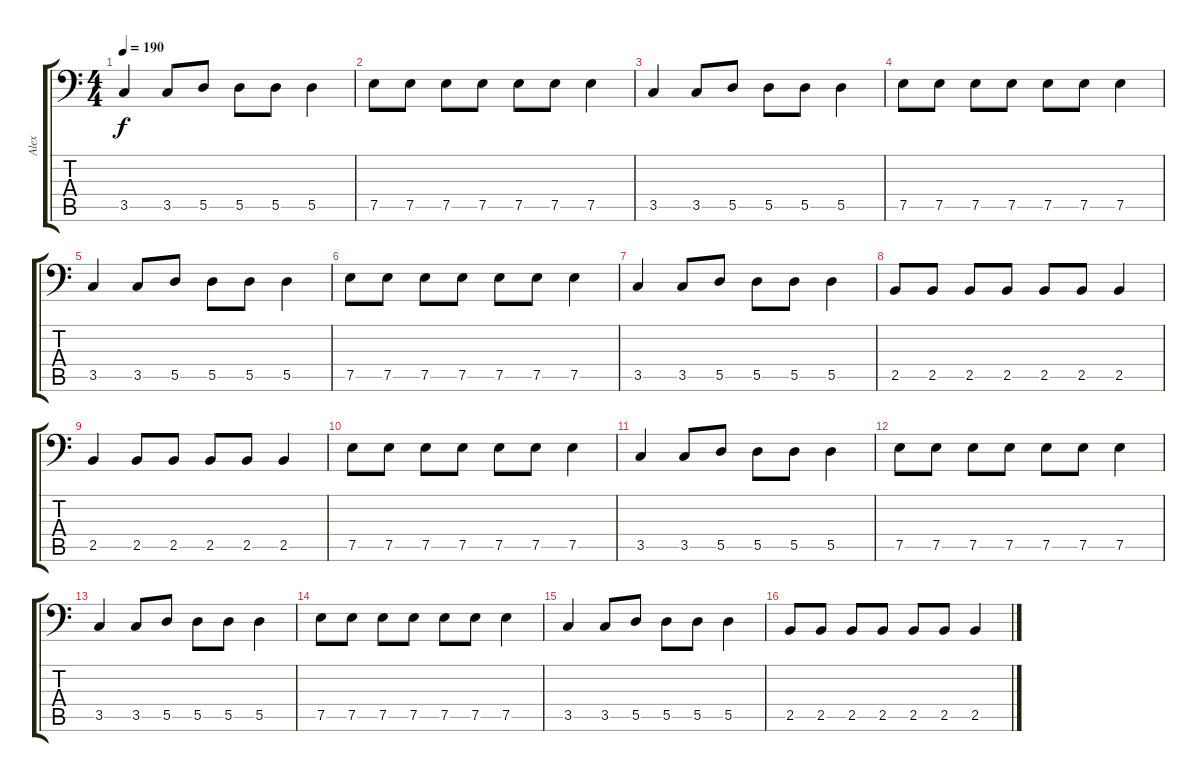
\track ("Alex" "Alex") {instrument slapbass2}
\staff {score tabs}
\tuning (E3 B2 G2 D2 A1 E1) {hide}
\ts (4 4)
\tempo 190
\clef f4
\ks c
3.5.4{dy f} 3.5.8 5.5.8 5.5.8 5.5.8 5.5.4 |
7.5.8 7.5.8 7.5.8 7.5.8 7.5.8 7.5.8 7.5.4 |
3.5.4 3.5.8 5.5.8 5.5.8 5.5.8 5.5.4 |
7.5.8 7.5.8 7.5.8 7.5.8 7.5.8 7.5.8 7.5.4 |
3.5.4 3.5.8 5.5.8 5.5.8 5.5.8 5.5.4 |
7.5.8 7.5.8 7.5.8 7.5.8 7.5.8 7.5.8 7.5.4 |
3.5.4 3.5.8 5.5.8 5.5.8 5.5.8 5.5.4 |
2.5.8 2.5.8 2.5.8 2.5.8 2.5.8 2.5.8 2.5.4 |
2.5.4 2.5.8 2.5.8 2.5.8 2.5.8 2.5.4 |
7.5.8 7.5.8 7.5.8 7.5.8 7.5.8 7.5.8 7.5.4 |
3.5.4 3.5.8 5.5.8 5.5.8 5.5.8 5.5.4 |
7.5.8 7.5.8 7.5.8 7.5.8 7.5.8 7.5.8 7.5.4 |
3.5.4 3.5.8 5.5.8 5.5.8 5.5.8 5.5.4 |
7.5.8 7.5.8 7.5.8 7.5.8 7.5.8 7.5.8 7.5.4 |
3.5.4 3.5.8 5.5.8 5.5.8 5.5.8 5.5.4 |
2.5.8 2.5.8 2.5.8 2.5.8 2.5.8 2.5.8 2.5.4
